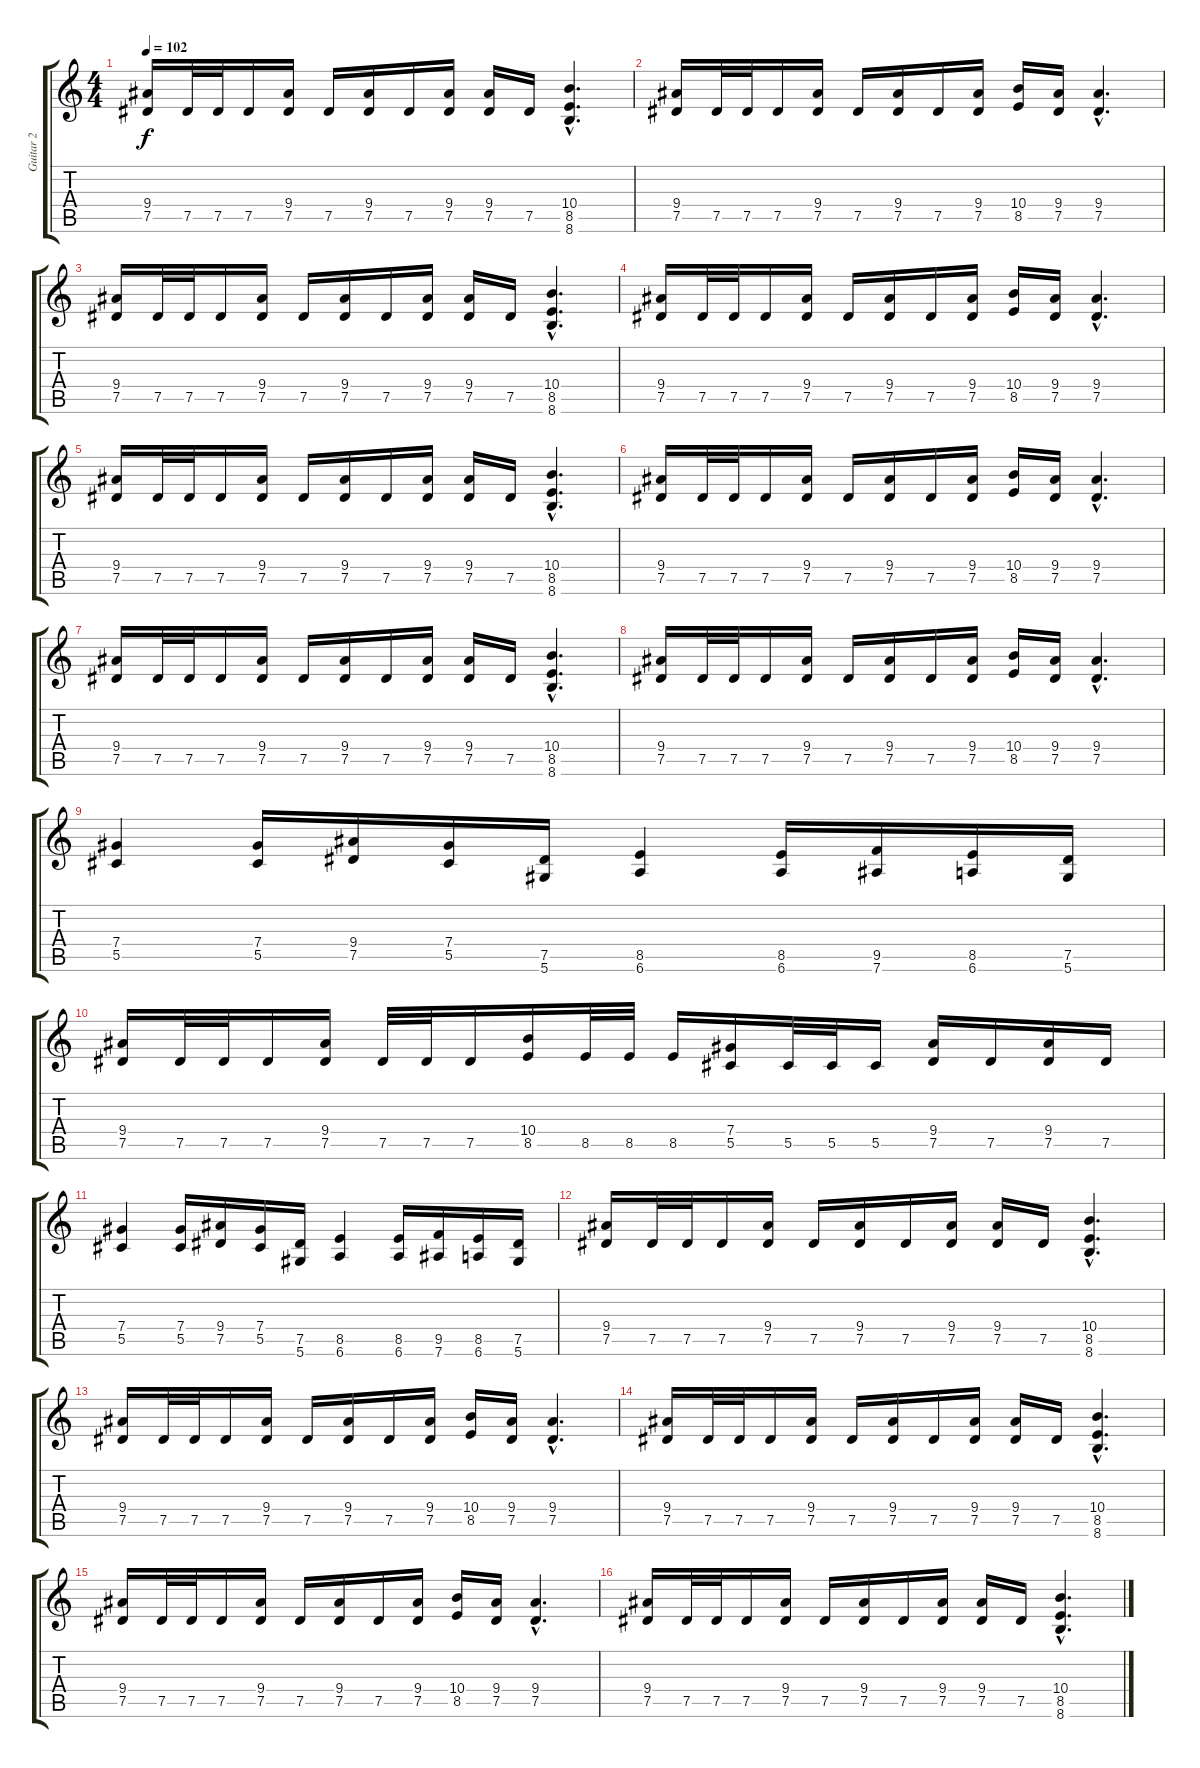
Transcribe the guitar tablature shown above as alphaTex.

\track ("Guitar 2" "Guitar 2") {instrument distortionguitar}
\staff {score tabs}
\tuning (Eb4 Bb3 Gb3 Db3 Ab2 Eb2) {hide}
\ts (4 4)
\tempo 102
\clef g2
\ks c
(9.4 7.5).16{dy f} 7.5.32 7.5.32 7.5.16 (9.4 7.5).16 7.5.16 (9.4 7.5).16 7.5.16 (9.4 7.5).16 (9.4 7.5).16 7.5.16 (10.4{hac} 8.5{hac} 8.6{hac}).4{d} |
(9.4 7.5).16 7.5.32 7.5.32 7.5.16 (9.4 7.5).16 7.5.16 (9.4 7.5).16 7.5.16 (9.4 7.5).16 (10.4 8.5).16 (9.4 7.5).16 (9.4{hac} 7.5{hac}).4{d} |
(9.4 7.5).16 7.5.32 7.5.32 7.5.16 (9.4 7.5).16 7.5.16 (9.4 7.5).16 7.5.16 (9.4 7.5).16 (9.4 7.5).16 7.5.16 (10.4{hac} 8.5{hac} 8.6{hac}).4{d} |
(9.4 7.5).16 7.5.32 7.5.32 7.5.16 (9.4 7.5).16 7.5.16 (9.4 7.5).16 7.5.16 (9.4 7.5).16 (10.4 8.5).16 (9.4 7.5).16 (9.4{hac} 7.5{hac}).4{d} |
(9.4 7.5).16 7.5.32 7.5.32 7.5.16 (9.4 7.5).16 7.5.16 (9.4 7.5).16 7.5.16 (9.4 7.5).16 (9.4 7.5).16 7.5.16 (10.4{hac} 8.5{hac} 8.6{hac}).4{d} |
(9.4 7.5).16 7.5.32 7.5.32 7.5.16 (9.4 7.5).16 7.5.16 (9.4 7.5).16 7.5.16 (9.4 7.5).16 (10.4 8.5).16 (9.4 7.5).16 (9.4{hac} 7.5{hac}).4{d} |
(9.4 7.5).16 7.5.32 7.5.32 7.5.16 (9.4 7.5).16 7.5.16 (9.4 7.5).16 7.5.16 (9.4 7.5).16 (9.4 7.5).16 7.5.16 (10.4{hac} 8.5{hac} 8.6{hac}).4{d} |
(9.4 7.5).16 7.5.32 7.5.32 7.5.16 (9.4 7.5).16 7.5.16 (9.4 7.5).16 7.5.16 (9.4 7.5).16 (10.4 8.5).16 (9.4 7.5).16 (9.4{hac} 7.5{hac}).4{d} |
(7.4 5.5).4 (7.4 5.5).16 (9.4 7.5).16 (7.4 5.5).16 (7.5 5.6).16 (8.5 6.6).4 (8.5 6.6).16 (9.5 7.6).16 (8.5 6.6).16 (7.5 5.6).16 |
(9.4 7.5).16 7.5.32 7.5.32 7.5.16 (9.4 7.5).16 7.5.32 7.5.32 7.5.16 (10.4 8.5).16 8.5.32 8.5.32 8.5.16 (7.4 5.5).16 5.5.32 5.5.32 5.5.16 (9.4 7.5).16 7.5.16 (9.4 7.5).16 7.5.16 |
(7.4 5.5).4 (7.4 5.5).16 (9.4 7.5).16 (7.4 5.5).16 (7.5 5.6).16 (8.5 6.6).4 (8.5 6.6).16 (9.5 7.6).16 (8.5 6.6).16 (7.5 5.6).16 |
(9.4 7.5).16 7.5.32 7.5.32 7.5.16 (9.4 7.5).16 7.5.16 (9.4 7.5).16 7.5.16 (9.4 7.5).16 (9.4 7.5).16 7.5.16 (10.4{hac} 8.5{hac} 8.6{hac}).4{d} |
(9.4 7.5).16 7.5.32 7.5.32 7.5.16 (9.4 7.5).16 7.5.16 (9.4 7.5).16 7.5.16 (9.4 7.5).16 (10.4 8.5).16 (9.4 7.5).16 (9.4{hac} 7.5{hac}).4{d} |
(9.4 7.5).16 7.5.32 7.5.32 7.5.16 (9.4 7.5).16 7.5.16 (9.4 7.5).16 7.5.16 (9.4 7.5).16 (9.4 7.5).16 7.5.16 (10.4{hac} 8.5{hac} 8.6{hac}).4{d} |
(9.4 7.5).16 7.5.32 7.5.32 7.5.16 (9.4 7.5).16 7.5.16 (9.4 7.5).16 7.5.16 (9.4 7.5).16 (10.4 8.5).16 (9.4 7.5).16 (9.4{hac} 7.5{hac}).4{d} |
(9.4 7.5).16 7.5.32 7.5.32 7.5.16 (9.4 7.5).16 7.5.16 (9.4 7.5).16 7.5.16 (9.4 7.5).16 (9.4 7.5).16 7.5.16 (10.4{hac} 8.5{hac} 8.6{hac}).4{d}
